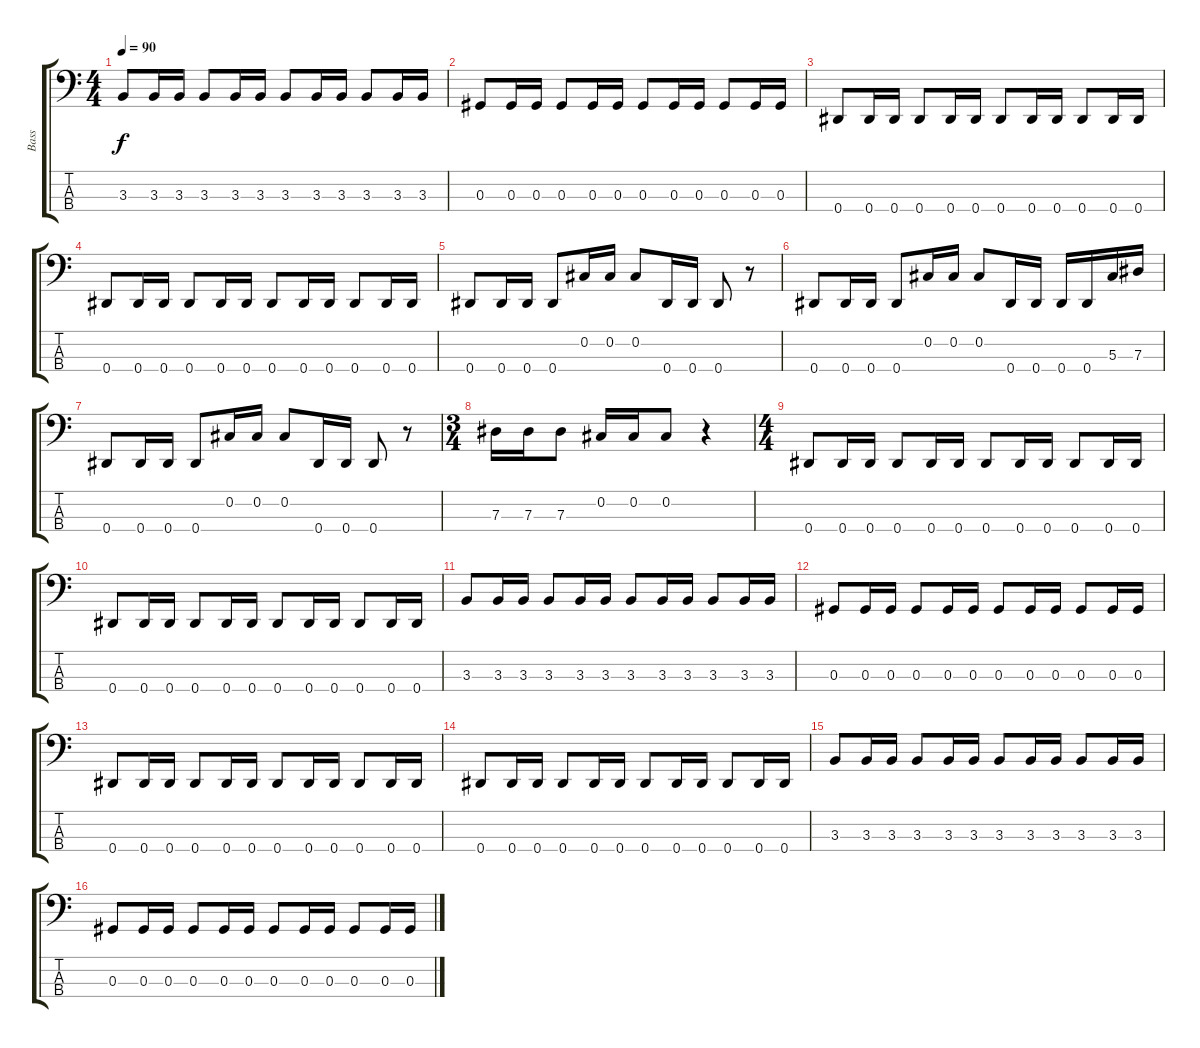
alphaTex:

\track ("Bass" "Bass") {instrument electricbassfinger}
\staff {score tabs}
\tuning (Gb2 Db2 Ab1 Eb1) {hide}
\ts (4 4)
\tempo 90
\clef f4
\ks c
3.3.8{dy f} 3.3.16 3.3.16 3.3.8 3.3.16 3.3.16 3.3.8 3.3.16 3.3.16 3.3.8 3.3.16 3.3.16 |
0.3.8 0.3.16 0.3.16 0.3.8 0.3.16 0.3.16 0.3.8 0.3.16 0.3.16 0.3.8 0.3.16 0.3.16 |
0.4.8 0.4.16 0.4.16 0.4.8 0.4.16 0.4.16 0.4.8 0.4.16 0.4.16 0.4.8 0.4.16 0.4.16 |
0.4.8 0.4.16 0.4.16 0.4.8 0.4.16 0.4.16 0.4.8 0.4.16 0.4.16 0.4.8 0.4.16 0.4.16 |
0.4.8 0.4.16 0.4.16 0.4.8 0.2.16 0.2.16 0.2.8 0.4.16 0.4.16 0.4.8 r.8 |
0.4.8 0.4.16 0.4.16 0.4.8 0.2.16 0.2.16 0.2.8 0.4.16 0.4.16 0.4.16 0.4.16 5.3.16 7.3.16 |
0.4.8 0.4.16 0.4.16 0.4.8 0.2.16 0.2.16 0.2.8 0.4.16 0.4.16 0.4.8 r.8 |
\ts (3 4)
7.3.16 7.3.16 7.3.8 0.2.16 0.2.16 0.2.8 r.4 |
\ts (4 4)
0.4.8 0.4.16 0.4.16 0.4.8 0.4.16 0.4.16 0.4.8 0.4.16 0.4.16 0.4.8 0.4.16 0.4.16 |
0.4.8 0.4.16 0.4.16 0.4.8 0.4.16 0.4.16 0.4.8 0.4.16 0.4.16 0.4.8 0.4.16 0.4.16 |
3.3.8 3.3.16 3.3.16 3.3.8 3.3.16 3.3.16 3.3.8 3.3.16 3.3.16 3.3.8 3.3.16 3.3.16 |
0.3.8 0.3.16 0.3.16 0.3.8 0.3.16 0.3.16 0.3.8 0.3.16 0.3.16 0.3.8 0.3.16 0.3.16 |
0.4.8 0.4.16 0.4.16 0.4.8 0.4.16 0.4.16 0.4.8 0.4.16 0.4.16 0.4.8 0.4.16 0.4.16 |
0.4.8 0.4.16 0.4.16 0.4.8 0.4.16 0.4.16 0.4.8 0.4.16 0.4.16 0.4.8 0.4.16 0.4.16 |
3.3.8 3.3.16 3.3.16 3.3.8 3.3.16 3.3.16 3.3.8 3.3.16 3.3.16 3.3.8 3.3.16 3.3.16 |
0.3.8 0.3.16 0.3.16 0.3.8 0.3.16 0.3.16 0.3.8 0.3.16 0.3.16 0.3.8 0.3.16 0.3.16
